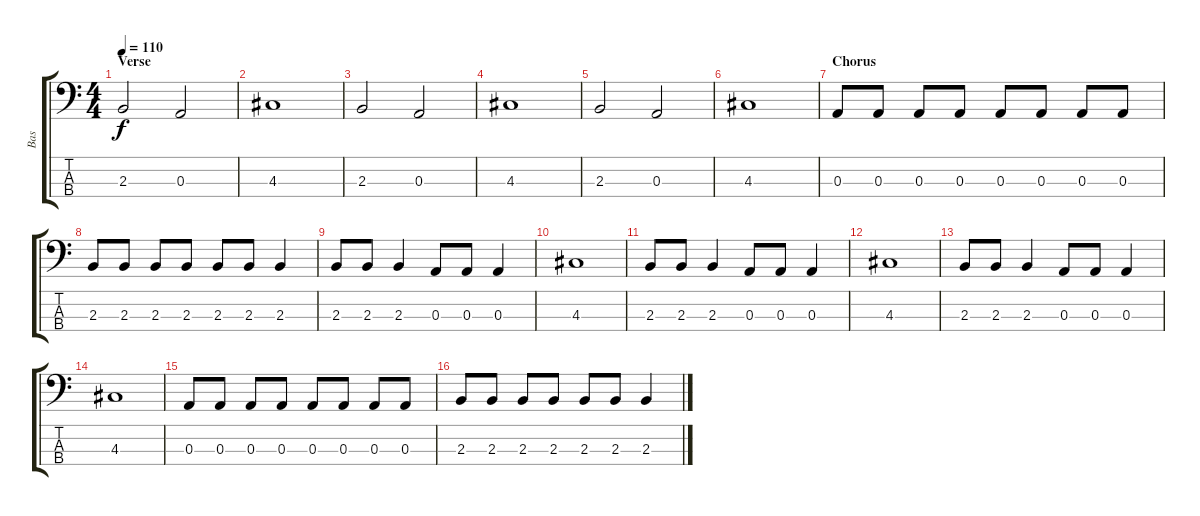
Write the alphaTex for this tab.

\track ("Bas" "Bas") {instrument electricbassfinger}
\staff {score tabs}
\tuning (G2 D2 A1 E1) {hide}
\ts (4 4)
\section ("" "Verse")
\tempo 110
\clef f4
\ks c
2.3.2{dy f instrument electricbassfinger} 0.3.2 |
4.3.1 |
2.3.2{instrument electricbassfinger} 0.3.2 |
4.3.1 |
2.3.2{instrument electricbassfinger} 0.3.2 |
4.3.1 |
\section ("" "Chorus")
0.3.8{instrument electricbassfinger} 0.3.8 0.3.8 0.3.8 0.3.8 0.3.8 0.3.8 0.3.8 |
2.3.8 2.3.8 2.3.8 2.3.8 2.3.8 2.3.8 2.3.4 |
2.3.8 2.3.8 2.3.4 0.3.8 0.3.8 0.3.4 |
4.3.1 |
2.3.8 2.3.8 2.3.4 0.3.8 0.3.8 0.3.4 |
4.3.1 |
2.3.8 2.3.8 2.3.4 0.3.8 0.3.8 0.3.4 |
4.3.1 |
0.3.8{instrument electricbassfinger} 0.3.8 0.3.8 0.3.8 0.3.8 0.3.8 0.3.8 0.3.8 |
2.3.8 2.3.8 2.3.8 2.3.8 2.3.8 2.3.8 2.3.4
